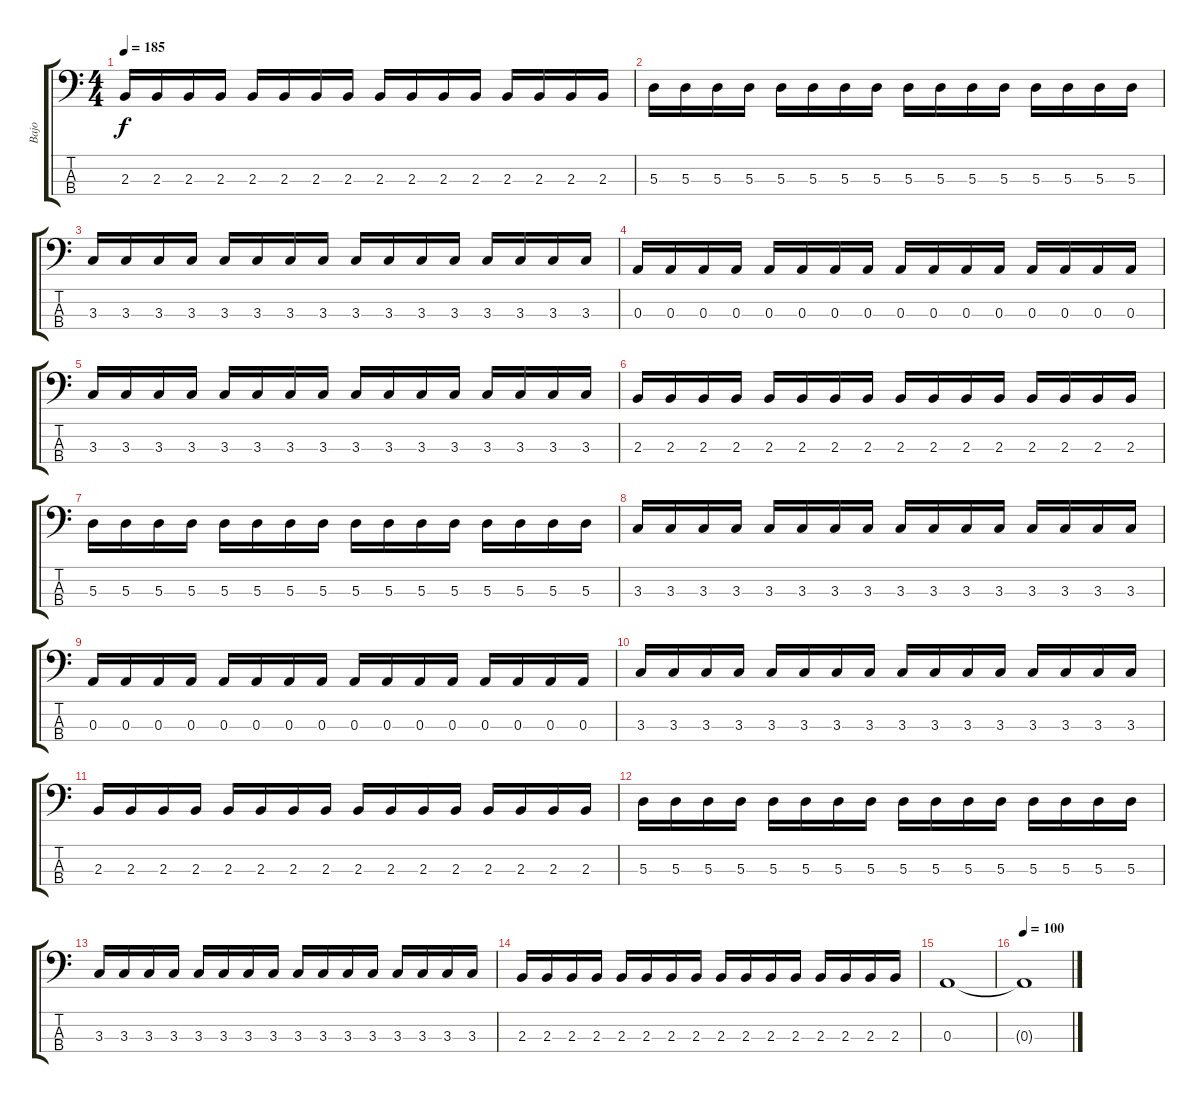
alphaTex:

\track ("Bajo" "Bajo") {instrument electricbasspick}
\staff {score tabs}
\tuning (G2 D2 A1 E1) {hide}
\ts (4 4)
\tempo 185
\clef f4
\ks c
2.3.16{dy f} 2.3.16 2.3.16 2.3.16 2.3.16 2.3.16 2.3.16 2.3.16 2.3.16 2.3.16 2.3.16 2.3.16 2.3.16 2.3.16 2.3.16 2.3.16 |
5.3.16 5.3.16 5.3.16 5.3.16 5.3.16 5.3.16 5.3.16 5.3.16 5.3.16 5.3.16 5.3.16 5.3.16 5.3.16 5.3.16 5.3.16 5.3.16 |
3.3.16 3.3.16 3.3.16 3.3.16 3.3.16 3.3.16 3.3.16 3.3.16 3.3.16 3.3.16 3.3.16 3.3.16 3.3.16 3.3.16 3.3.16 3.3.16 |
0.3.16 0.3.16 0.3.16 0.3.16 0.3.16 0.3.16 0.3.16 0.3.16 0.3.16 0.3.16 0.3.16 0.3.16 0.3.16 0.3.16 0.3.16 0.3.16 |
3.3.16 3.3.16 3.3.16 3.3.16 3.3.16 3.3.16 3.3.16 3.3.16 3.3.16 3.3.16 3.3.16 3.3.16 3.3.16 3.3.16 3.3.16 3.3.16 |
2.3.16 2.3.16 2.3.16 2.3.16 2.3.16 2.3.16 2.3.16 2.3.16 2.3.16 2.3.16 2.3.16 2.3.16 2.3.16 2.3.16 2.3.16 2.3.16 |
5.3.16 5.3.16 5.3.16 5.3.16 5.3.16 5.3.16 5.3.16 5.3.16 5.3.16 5.3.16 5.3.16 5.3.16 5.3.16 5.3.16 5.3.16 5.3.16 |
3.3.16 3.3.16 3.3.16 3.3.16 3.3.16 3.3.16 3.3.16 3.3.16 3.3.16 3.3.16 3.3.16 3.3.16 3.3.16 3.3.16 3.3.16 3.3.16 |
0.3.16 0.3.16 0.3.16 0.3.16 0.3.16 0.3.16 0.3.16 0.3.16 0.3.16 0.3.16 0.3.16 0.3.16 0.3.16 0.3.16 0.3.16 0.3.16 |
3.3.16 3.3.16 3.3.16 3.3.16 3.3.16 3.3.16 3.3.16 3.3.16 3.3.16 3.3.16 3.3.16 3.3.16 3.3.16 3.3.16 3.3.16 3.3.16 |
2.3.16 2.3.16 2.3.16 2.3.16 2.3.16 2.3.16 2.3.16 2.3.16 2.3.16 2.3.16 2.3.16 2.3.16 2.3.16 2.3.16 2.3.16 2.3.16 |
5.3.16 5.3.16 5.3.16 5.3.16 5.3.16 5.3.16 5.3.16 5.3.16 5.3.16 5.3.16 5.3.16 5.3.16 5.3.16 5.3.16 5.3.16 5.3.16 |
3.3.16 3.3.16 3.3.16 3.3.16 3.3.16 3.3.16 3.3.16 3.3.16 3.3.16 3.3.16 3.3.16 3.3.16 3.3.16 3.3.16 3.3.16 3.3.16 |
2.3.16 2.3.16 2.3.16 2.3.16 2.3.16 2.3.16 2.3.16 2.3.16 2.3.16 2.3.16 2.3.16 2.3.16 2.3.16 2.3.16 2.3.16 2.3.16 |
0.3.1 |
\tempo 100
0.3{t}.1{volume 0}
